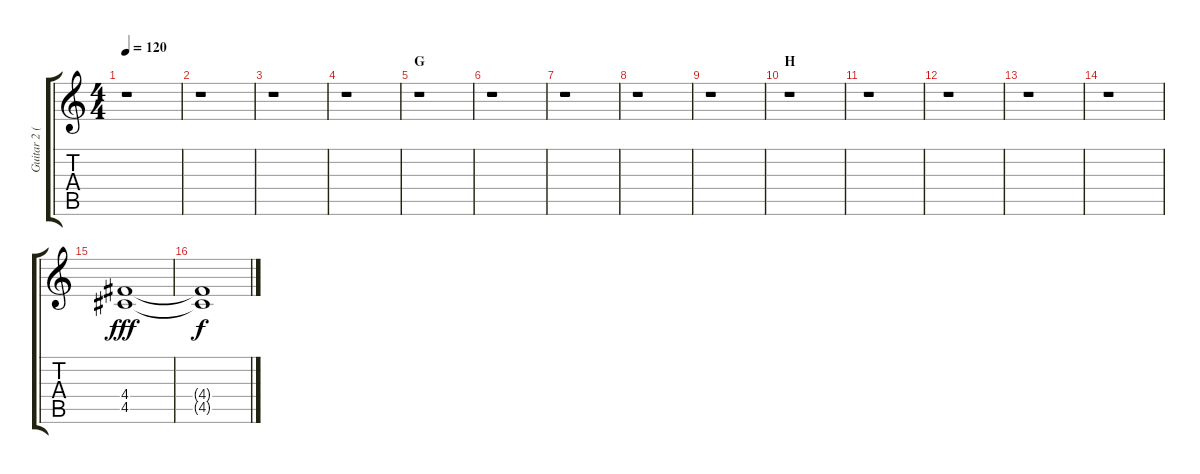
\track ("Guitar 2 (Ray White)" "Guitar 2 (") {instrument electricguitarclean}
\staff {score tabs}
\tuning (E4 B3 G3 D3 A2 E2) {hide}
\ts (4 4)
\tempo 120
\clef g2
\ks c
r.1{dy f} |
r.1 |
r.1 |
r.1 |
\section ("" "G")
r.1 |
r.1 |
r.1 |
r.1 |
r.1 |
\section ("" "H")
r.1 |
r.1 |
r.1 |
r.1 |
r.1 |
(4.4 4.5).1{dy fff} |
(4.4{t} 4.5{t}).1{dy f}
